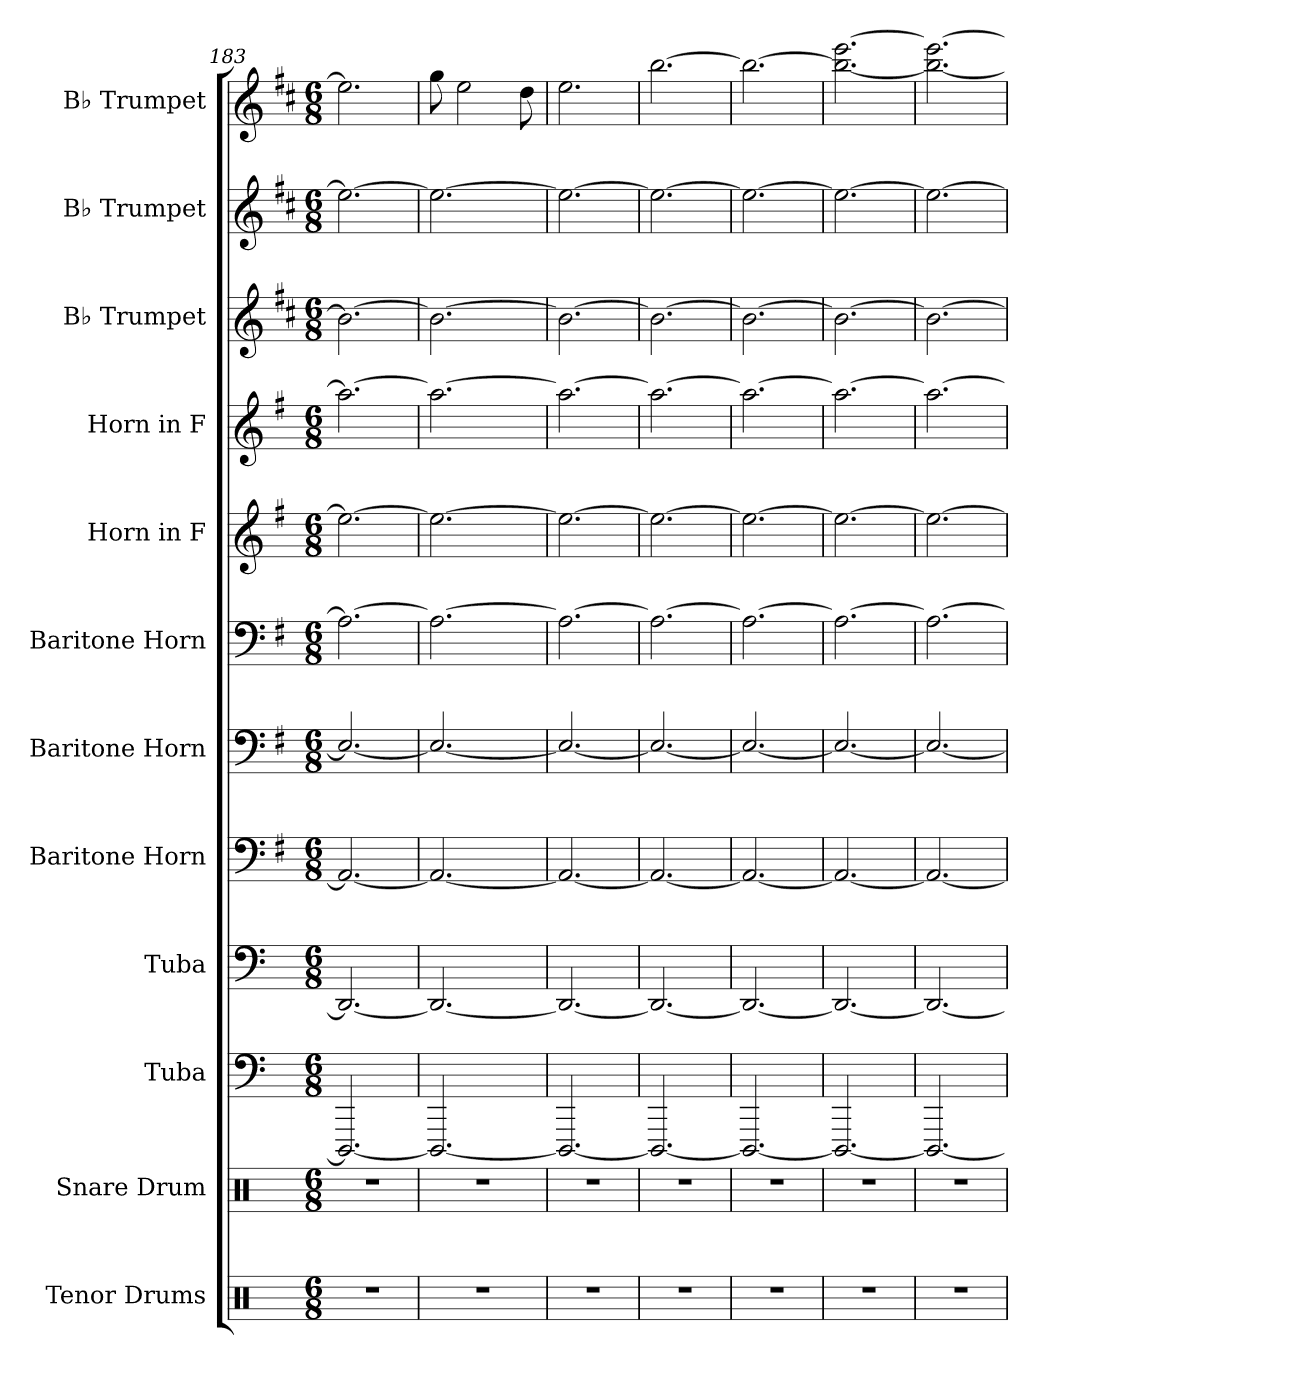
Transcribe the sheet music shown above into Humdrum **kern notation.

**kern	**kern	**kern	**kern	**kern	**kern	**kern	**kern	**kern	**kern	**kern	**kern
*part12	*part11	*part10	*part9	*part8	*part7	*part6	*part5	*part4	*part3	*part2	*part1
*staff12	*staff11	*staff10	*staff9	*staff8	*staff7	*staff6	*staff5	*staff4	*staff3	*staff2	*staff1
*I"Tenor Drums	*I"Snare Drum	*I"Tuba	*I"Tuba	*I"Baritone Horn	*I"Baritone Horn	*I"Baritone Horn	*I"Horn in F	*I"Horn in F	*I"B♭ Trumpet	*I"B♭ Trumpet	*I"B♭ Trumpet
*I'T.D.	*I'S.D.	*I'Tba.	*I'Tba.	*I'Bar. Hn.	*I'Bar. Hn.	*I'Bar. Hn.	*	*	*I'B♭ Tpt.	*I'B♭ Tpt.	*I'B♭ Tpt.
*clefX	*clefX	*clefF4	*clefF4	*clefF4	*clefF4	*clefF4	*clefG2	*clefG2	*clefG2	*clefG2	*clefG2
*	*	*	*	*ITrd4c7	*ITrd4c7	*ITrd4c7	*ITrd4c7	*ITrd4c7	*ITrd1c2	*ITrd1c2	*ITrd1c2
*k[]	*k[]	*k[]	*k[]	*k[]	*k[]	*k[]	*k[]	*k[]	*k[]	*k[]	*k[]
*M6/8	*M6/8	*M6/8	*M6/8	*M6/8	*M6/8	*M6/8	*M6/8	*M6/8	*M6/8	*M6/8	*M6/8
=183	=183	=183	=183	=183	=183	=183	=183	=183	=183	=183	=183
2.r	2.r	2.DDD/_	2.DD/_	2.DD/_	2.AA/_	2.D\_	2.a\_	2.dd\_	2.a\_	2.dd\_	2.dd\]
=184	=184	=184	=184	=184	=184	=184	=184	=184	=184	=184	=184
2.r	2.r	2.DDD/_	2.DD/_	2.DD/_	2.AA/_	2.D\_	2.a\_	2.dd\_	2.a\_	2.dd\_	8ff\
.	.	.	.	.	.	.	.	.	.	.	2dd\
.	.	.	.	.	.	.	.	.	.	.	8cc\
=185	=185	=185	=185	=185	=185	=185	=185	=185	=185	=185	=185
2.r	2.r	2.DDD/_	2.DD/_	2.DD/_	2.AA/_	2.D\_	2.a\_	2.dd\_	2.a\_	2.dd\_	2.dd\
=186	=186	=186	=186	=186	=186	=186	=186	=186	=186	=186	=186
2.r	2.r	2.DDD/_	2.DD/_	2.DD/_	2.AA/_	2.D\_	2.a\_	2.dd\_	2.a\_	2.dd\_	[2.aa\
=187	=187	=187	=187	=187	=187	=187	=187	=187	=187	=187	=187
2.r	2.r	2.DDD/_	2.DD/_	2.DD/_	2.AA/_	2.D\_	2.a\_	2.dd\_	2.a\_	2.dd\_	2.aa\_
!!LO:PB:g=z
=188	=188	=188	=188	=188	=188	=188	=188	=188	=188	=188	=188
2.r	2.r	2.DDD/_	2.DD/_	2.DD/_	2.AA/_	2.D\_	2.a\_	2.dd\_	2.a\_	2.dd\_	2.aa\_ [2.ddd\
=189	=189	=189	=189	=189	=189	=189	=189	=189	=189	=189	=189
2.r	2.r	2.DDD/_	2.DD/_	2.DD/_	2.AA/_	2.D\_	2.a\_	2.dd\_	2.a\_	2.dd\_	2.aa\_ 2.ddd\_
=	=	=	=	=	=	=	=	=	=	=	=
*-	*-	*-	*-	*-	*-	*-	*-	*-	*-	*-	*-
